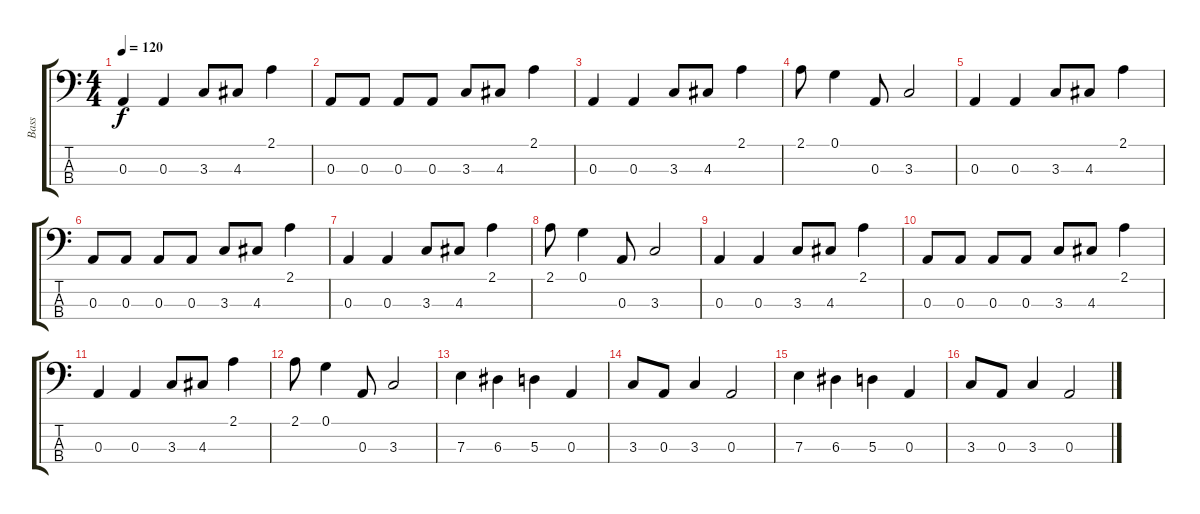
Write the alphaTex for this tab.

\track ("Bass" "Bass") {instrument electricbassfinger}
\staff {score tabs}
\tuning (G2 D2 A1 E1) {hide}
\ts (4 4)
\tempo 120
\clef f4
\ks c
0.3.4{dy f} 0.3.4 3.3.8 4.3.8 2.1.4 |
0.3.8 0.3.8 0.3.8 0.3.8 3.3.8 4.3.8 2.1.4 |
0.3.4 0.3.4 3.3.8 4.3.8 2.1.4 |
2.1.8 0.1.4 0.3.8 3.3.2 |
0.3.4 0.3.4 3.3.8 4.3.8 2.1.4 |
0.3.8 0.3.8 0.3.8 0.3.8 3.3.8 4.3.8 2.1.4 |
0.3.4 0.3.4 3.3.8 4.3.8 2.1.4 |
2.1.8 0.1.4 0.3.8 3.3.2 |
0.3.4 0.3.4 3.3.8 4.3.8 2.1.4 |
0.3.8 0.3.8 0.3.8 0.3.8 3.3.8 4.3.8 2.1.4 |
0.3.4 0.3.4 3.3.8 4.3.8 2.1.4 |
2.1.8 0.1.4 0.3.8 3.3.2 |
7.3.4 6.3.4 5.3.4 0.3.4 |
3.3.8 0.3.8 3.3.4 0.3.2 |
7.3.4 6.3.4 5.3.4 0.3.4 |
3.3.8 0.3.8 3.3.4 0.3.2
